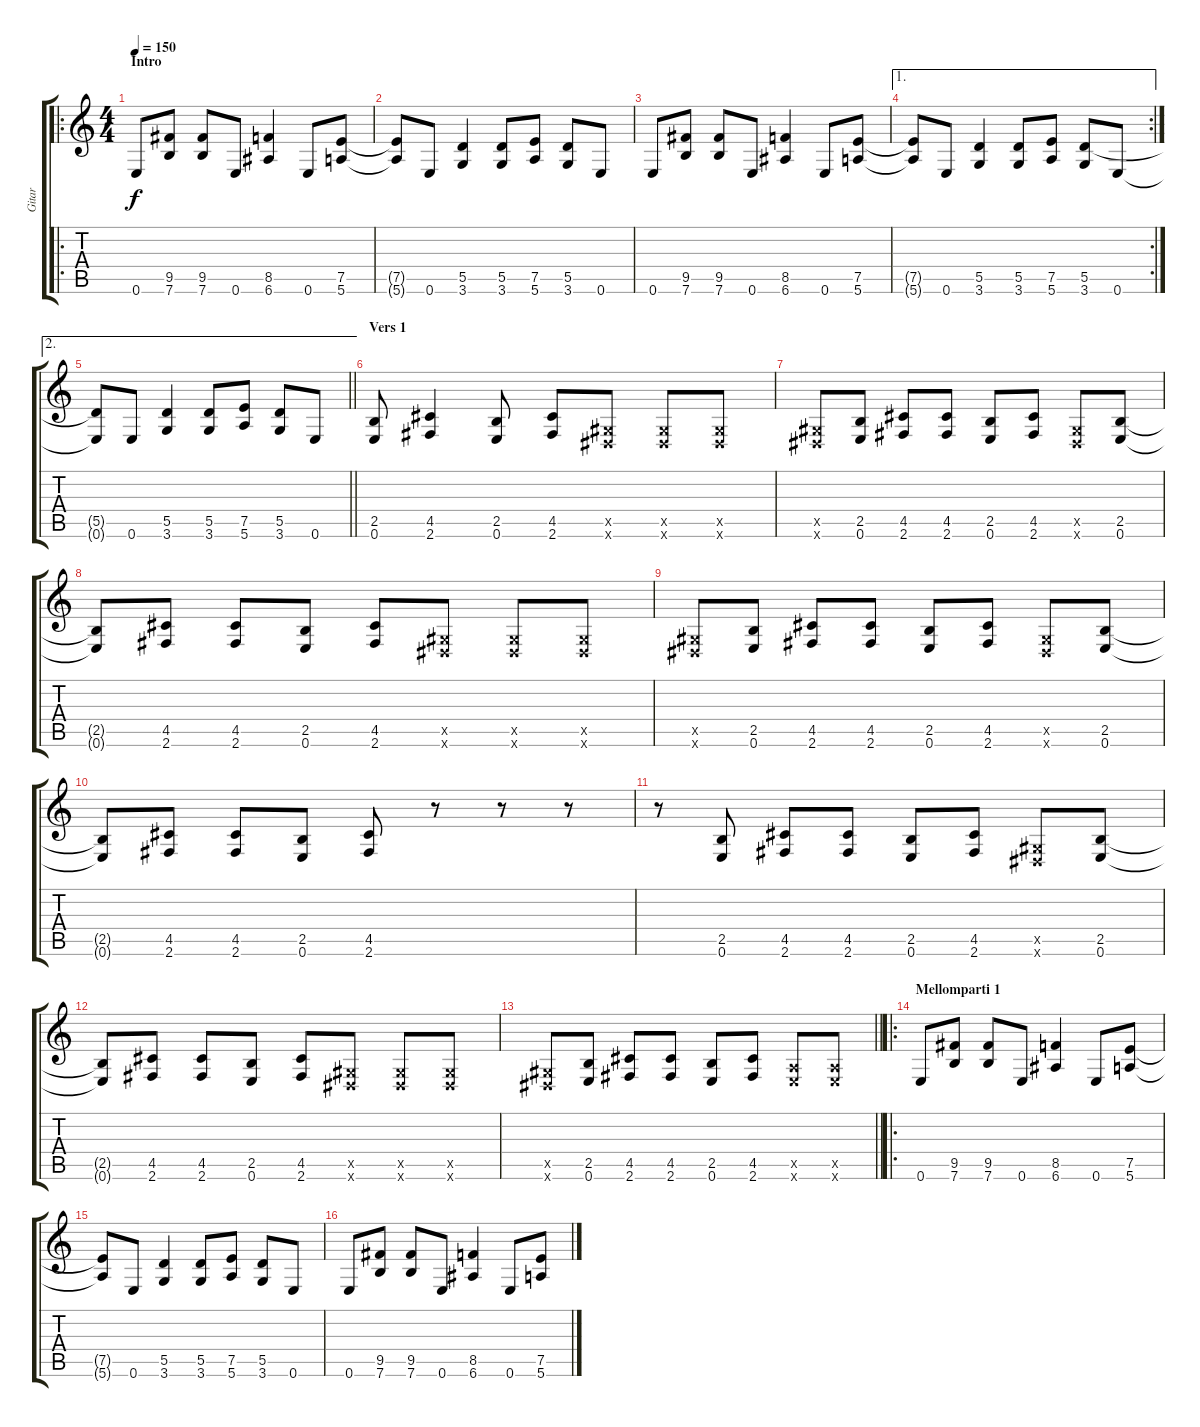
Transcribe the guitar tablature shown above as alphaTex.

\track ("Gitar " "Gitar ") {instrument overdrivenguitar}
\staff {score tabs}
\tuning (E4 B3 G3 D3 A2 E2) {hide}
\ro
\ts (4 4)
\section ("" "Intro")
\tempo 150
\clef g2
\ks c
0.6.8{dy f instrument overdrivenguitar} (9.5 7.6).8 (9.5 7.6).8 0.6.8 (8.5 6.6).4 0.6.8 (7.5 5.6).8 |
(7.5{t} 5.6{t}).8 0.6.8 (5.5 3.6).4 (5.5 3.6).8 (7.5 5.6).8 (5.5 3.6).8 0.6.8 |
0.6.8 (9.5 7.6).8 (9.5 7.6).8 0.6.8 (8.5 6.6).4 0.6.8 (7.5 5.6).8 |
\ae 1
\rc 2
(7.5{t} 5.6{t}).8 0.6.8 (5.5 3.6).4 (5.5 3.6).8 (7.5 5.6).8 (5.5 3.6).8 0.6.8 |
\ae 2
\barLineRight lightlight
(5.5{t} 0.6{t}).8 0.6.8 (5.5 3.6).4 (5.5 3.6).8 (7.5 5.6).8 (5.5 3.6).8 0.6.8 |
\section ("" "Vers 1")
(2.5 0.6).8 (4.5 2.6).4 (2.5 0.6).8 (4.5 2.6).8 (-1.5{x} -1.6{x}).8 (-1.5{x} -1.6{x}).8 (-1.5{x} -1.6{x}).8 |
(-1.5{x} -1.6{x}).8 (2.5 0.6).8 (4.5 2.6).8 (4.5 2.6).8 (2.5 0.6).8 (4.5 2.6).8 (-1.5{x} -1.6{x}).8 (2.5 0.6).8 |
(2.5{t} 0.6{t}).8 (4.5 2.6).8 (4.5 2.6).8 (2.5 0.6).8 (4.5 2.6).8 (-1.5{x} -1.6{x}).8 (-1.5{x} -1.6{x}).8 (-1.5{x} -1.6{x}).8 |
(-1.5{x} -1.6{x}).8 (2.5 0.6).8 (4.5 2.6).8 (4.5 2.6).8 (2.5 0.6).8 (4.5 2.6).8 (-1.5{x} -1.6{x}).8 (2.5 0.6).8 |
(2.5{t} 0.6{t}).8 (4.5 2.6).8 (4.5 2.6).8 (2.5 0.6).8 (4.5 2.6).8 r.8 r.8 r.8 |
r.8 (2.5 0.6).8 (4.5 2.6).8 (4.5 2.6).8 (2.5 0.6).8 (4.5 2.6).8 (-1.5{x} -1.6{x}).8 (2.5 0.6).8 |
(2.5{t} 0.6{t}).8 (4.5 2.6).8 (4.5 2.6).8 (2.5 0.6).8 (4.5 2.6).8 (-1.5{x} -1.6{x}).8 (-1.5{x} -1.6{x}).8 (-1.5{x} -1.6{x}).8 |
\barLineRight lightlight
(-1.5{x} -1.6{x}).8 (2.5 0.6).8 (4.5 2.6).8 (4.5 2.6).8 (2.5 0.6).8 (4.5 2.6).8 (0.5{x} 0.6{x}).8 (0.5{x} 0.6{x}).8 |
\ro
\section ("" "Mellomparti 1")
0.6.8 (9.5 7.6).8 (9.5 7.6).8 0.6.8 (8.5 6.6).4 0.6.8 (7.5 5.6).8 |
(7.5{t} 5.6{t}).8 0.6.8 (5.5 3.6).4 (5.5 3.6).8 (7.5 5.6).8 (5.5 3.6).8 0.6.8 |
0.6.8 (9.5 7.6).8 (9.5 7.6).8 0.6.8 (8.5 6.6).4 0.6.8 (7.5 5.6).8
